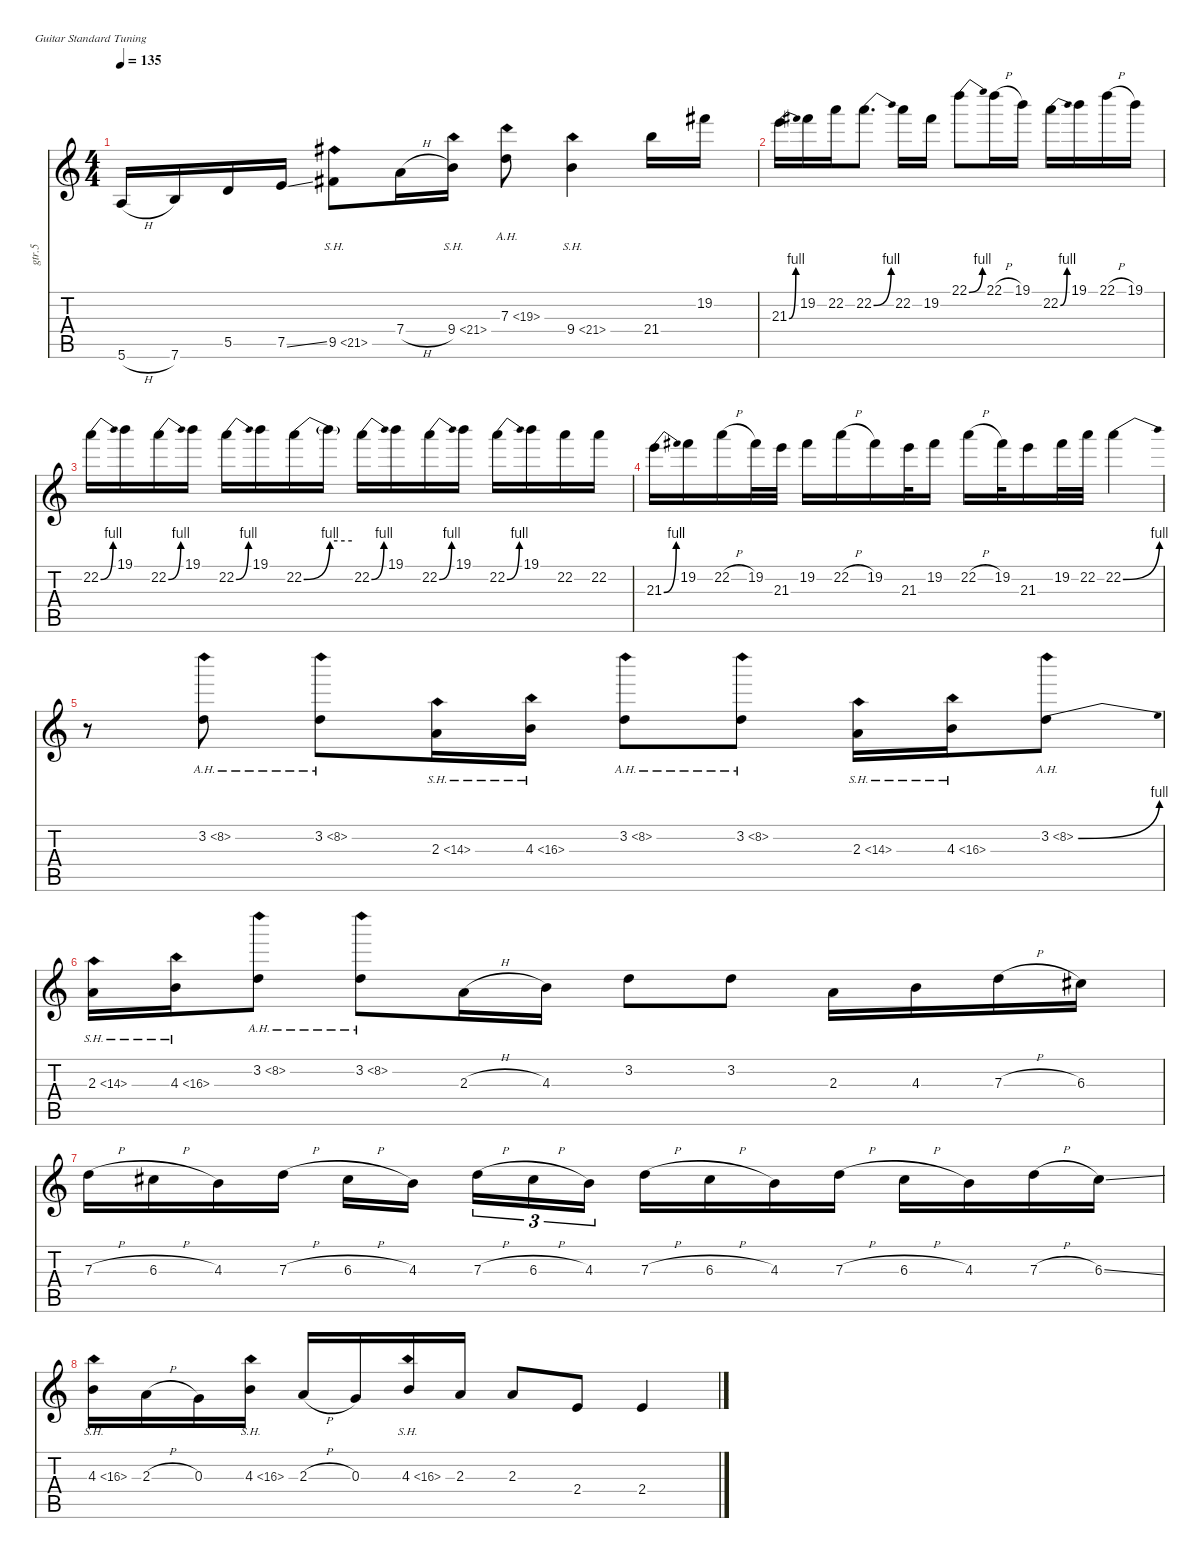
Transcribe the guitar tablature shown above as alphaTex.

\defaultSystemsLayout 4
\hideDynamics
\bracketExtendMode nobrackets
\otherSystemsTrackNameOrientation horizontal
\track ("Guitar 5" "gtr.5") {instrument distortionguitar}
\staff {score tabs}
\tuning (E4 B3 G3 D3 A2 E2)
\ts (4 4)
\tempo 135
\clef g2
\ks c
5.6{h}.16{dy f beam Up} 7.6.16{beam Up} 5.5.16{beam Up} 7.5{ss}.16{beam Up} 9.5{sh 12 acc #}.8{beam Down} 7.4{h}.16{beam Down} 9.4{sh 12}.16{beam Down} 7.3{ah 12}.8{beam Down} 9.4{sh 12}.4{beam Down} 21.4.16{beam Down} 19.2{acc #}.16{beam Down} |
21.3{be (bend 0 0 30 4)}.16{beam Down} 19.2{acc #}.16{beam Down} 22.2.16{beam Down} 22.2{be (bend 0 0 30 4)}.8{d beam Down} 22.2.16{beam Down} 19.2{acc #}.16{beam Down} 22.1{be (bend 0 0 30 4)}.8{beam Down} 22.1{h}.16{beam Down} 19.1.16{beam Down} 22.2{be (bend 0 0 30 4)}.16{beam Down} 19.1.16{beam Down} 22.1{h}.16{beam Down} 19.1.16{beam Down} |
22.2{be (bend 0 0 30 4)}.16{beam Down} 19.1.16{beam Down} 22.2{be (bend 0 0 30 4)}.16{beam Down} 19.1.16{beam Down} 22.2{be (bend 0 0 30 4)}.16{beam Down} 19.1.16{beam Down} 22.2{be (bend 0 0 60 4)}.16{beam Down} 22.2{be (hold 0 4 60 4) t}.16{beam Down} 22.2{be (bend 0 0 30 4)}.16{beam Down} 19.1.16{beam Down} 22.2{be (bend 0 0 30 4)}.16{beam Down} 19.1.16{beam Down} 22.2{be (bend 0 0 30 4)}.16{beam Down} 19.1.16{beam Down} 22.2.16{beam Down} 22.2.16{beam Down} |
21.3{be (bend 0 0 30 4)}.16{beam Down} 19.2{acc #}.16{beam Down} 22.2{h}.16{beam Down} 19.2{acc #}.32{beam Down} 21.3.32{beam Down} 19.2{acc #}.16{beam Down} 22.2{h}.16{beam Down} 19.2{acc #}.16{beam Down} 21.3.32{beam Down} 19.2{acc #}.16{beam Down} 22.2{h}.16{beam Down} 19.2{acc #}.32{beam Down} 21.3.16{beam Down} 19.2{acc #}.32{beam Down} 22.2.32{beam Down} 22.2{be (bend 0 0 30 4)}.4{beam Down} |
r.8{beam Down} 3.2{ah 5}.8{beam Down} 3.2{ah 5}.8{beam Down} 2.3{sh 12}.16{beam Down} 4.3{sh 12}.16{beam Down} 3.2{ah 5}.8{beam Down} 3.2{ah 5}.8{beam Down} 2.3{sh 12}.16{beam Down} 4.3{sh 12}.16{beam Down} 3.2{be (bend 0 0 30 4) ah 5}.8{beam Down} |
2.3{sh 12}.16{beam Down} 4.3{sh 12}.16{beam Down} 3.2{ah 5}.8{beam Down} 3.2{ah 5}.8{beam Down} 2.3{h}.16{beam Down} 4.3.16{beam Down} 3.2.8{beam Down} 3.2.8{beam Down} 2.3.16{beam Down} 4.3.16{beam Down} 7.3{h}.16{beam Down} 6.3{acc #}.16{beam Down} |
7.3{h}.16{beam Down} 6.3{h acc #}.16{beam Down} 4.3.16{beam Down} 7.3{h}.16{beam Down} 6.3{h acc #}.16{beam Down} 4.3.16{beam Down} 7.3{h}.16{tu (3 2) beam Down} 6.3{h acc #}.16{tu (3 2) beam Down} 4.3.16{tu (3 2) beam Down} 7.3{h}.16{beam Down} 6.3{h acc #}.16{beam Down} 4.3.16{beam Down} 7.3{h}.16{beam Down} 6.3{h acc #}.16{beam Down} 4.3.16{beam Down} 7.3{h}.16{beam Down} 6.3{ss acc #}.16{beam Down} |
4.3{sh 12}.16{beam Down} 2.3{h}.16{beam Down} 0.3.16{beam Down} 4.3{sh 12}.16{beam Down} 2.3{h}.16{beam Up} 0.3.16{beam Up} 4.3{sh 12}.16{beam Up} 2.3.16{beam Up} 2.3.8{beam Up} 2.4.8{beam Up} 2.4.4{beam Up}
